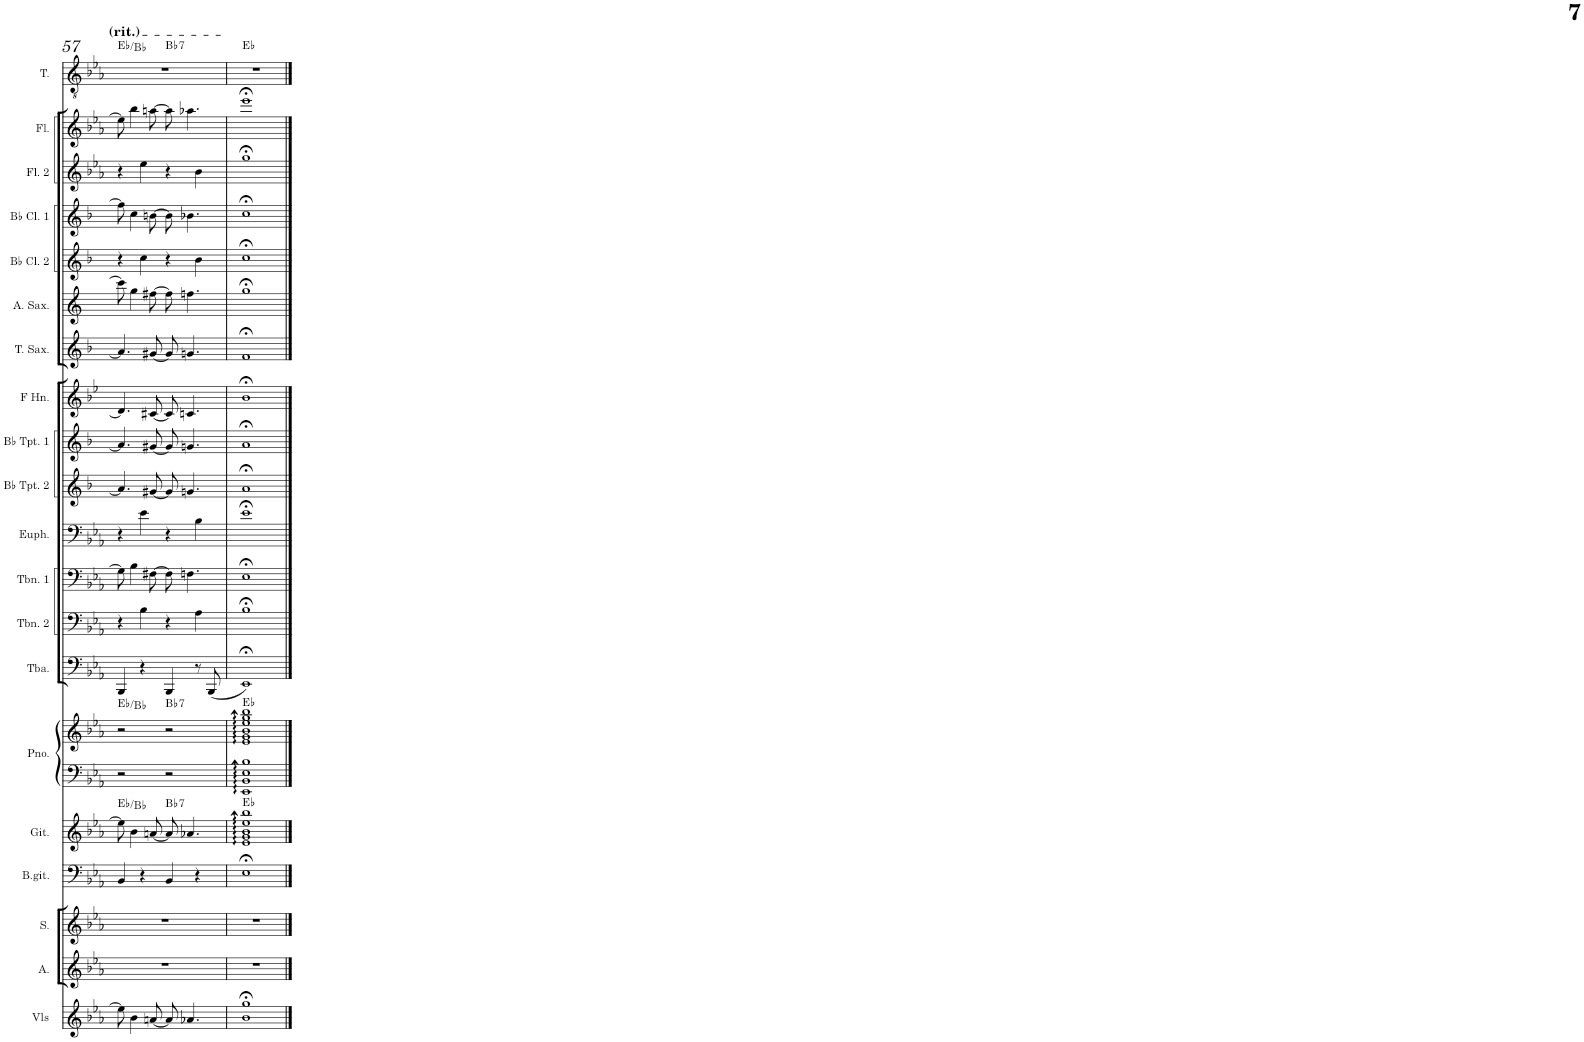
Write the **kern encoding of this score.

**kern	**kern	**kern	**kern	**kern	**harte	**kern	**kern	**harte	**kern	**kern	**kern	**kern	**kern	**kern	**kern	**kern	**kern	**kern	**kern	**kern	**kern	**kern	**harte
*part20	*part19	*part18	*part17	*part16	*part16	*part15	*part15	*part15	*part14	*part13	*part12	*part11	*part10	*part9	*part8	*part7	*part6	*part5	*part4	*part3	*part2	*part1	*part1
*staff21	*staff20	*staff19	*staff18	*staff17	*	*staff16	*staff15	*	*staff14	*staff13	*staff12	*staff11	*staff10	*staff9	*staff8	*staff7	*staff6	*staff5	*staff4	*staff3	*staff2	*staff1	*
*I"Violins	*I"Altos	*I"Sopranos	*I"Bassgitar	*I"Gitar	*	*I"Piano	*	*	*I"Tuba	*I"Trombone 2	*I"Trombone 1	*I"Euphonium	*I"Bb Trumpet 2	*I"Bb Trumpet 1	*I"Horn in F	*I"Tenor Saxophone	*I"Alto Saxophone	*I"Bb Clarinet 2	*I"Bb Clarinet 1	*I"Fløyte 2	*I"Flute	*I"Tenor	*
*I'Vls	*I'A.	*I'S.	*I'B.git.	*I'Git.	*	*I'Pno.	*	*	*I'Tba.	*I'Tbn. 2	*I'Tbn. 1	*I'Euph.	*I'Bb Tpt. 2	*I'Bb Tpt. 1	*	*I'T. Sax.	*I'A. Sax.	*I'Bb Cl. 2	*I'Bb Cl. 1	*I'Fl. 2	*I'Fl.	*I'T.	*
!!LO:PB:g=z
*clefG2	*clefG2	*clefG2	*clefF4	*clefG2	*	*clefF4	*clefG2	*	*clefF4	*clefF4	*clefF4	*clefF4	*clefG2	*clefG2	*clefG2	*clefG2	*clefG2	*clefG2	*clefG2	*clefG2	*clefG2	*clefGv2	*
*	*	*	*Trd7c12	*Trd7c12	*	*	*	*	*	*	*	*	*Trd1c2	*Trd1c2	*Trd4c7	*Trd8c14	*Trd5c9	*Trd1c2	*Trd1c2	*	*	*	*
*k[b-e-a-]	*k[b-e-a-]	*k[b-e-a-]	*k[b-e-a-]	*k[b-e-a-]	*	*k[b-e-a-]	*k[b-e-a-]	*	*k[b-e-a-]	*k[b-e-a-]	*k[b-e-a-]	*k[b-e-a-]	*k[b-]	*k[b-]	*k[b-e-]	*k[b-]	*k[]	*k[b-]	*k[b-]	*k[b-e-a-]	*k[b-e-a-]	*k[b-e-a-]	*
*M4/4	*M4/4	*M4/4	*M4/4	*M4/4	*	*M4/4	*M4/4	*	*M4/4	*M4/4	*M4/4	*M4/4	*M4/4	*M4/4	*M4/4	*M4/4	*M4/4	*M4/4	*M4/4	*M4/4	*M4/4	*M4/4	*
=57	=57	=57	=57	=57	=57	=57	=57	=57	=57	=57	=57	=57	=57	=57	=57	=57	=57	=57	=57	=57	=57	=57	=57
*	*	*	*	*	*	*	*	*	*	*	*	*	*	*	*	*	*	*	*	*	*	*^	*
8ee-\]	1r	1r	4BB-/	8ee-\]	Eb:maj/5	2r	2r	Eb:maj/5	4BBB-/	4r	8G\]	4r	4.a/]	4.a/]	4.d/]	4.a/]	8ccc\]	4r	8ff\]	4r	8ee-\]	1r	2ryy	Eb:maj/5
4b-\	.	.	.	4b-\	.	.	.	.	.	.	4B-\	.	.	.	.	.	4gg\	.	4cc\	.	4bb-\	.	.	.
.	.	.	4r	.	.	.	.	.	4r	4B-\	.	4e-\	.	.	.	.	.	4cc\	.	4ee-\	.	.	.	.
[8an/	.	.	.	[8an/	.	.	.	.	.	.	[8F#X\	.	[8g#X/	[8g#X/	[8c#X/	[8g#X/	[8ff#X\	.	[8bn\	.	[8aan\	.	.	.
!	!	!	!	!	!LO:H:kt=7	!	!	!LO:H:kt=7	!	!	!	!	!	!	!	!	!	!	!	!	!	!	!	!LO:H:kt=7
8a/]	.	.	4BB-/	8a/]	Bb:7	2r	2r	Bb:7	4BBB-/	4r	8F#\]	4r	8g#/]	8g#/]	8c#/]	8g#/]	8ff#\]	4r	8b\]	4r	8aa\]	.	2ryy	Bb:7
4.a-X/	.	.	.	4.a-X/	.	.	.	.	.	.	4.Fn\	.	4.gn/	4.gn/	4.cn/	4.gn/	4.ffn\	.	4.b-X\	.	4.aa-X\	.	.	.
.	.	.	4r	.	.	.	.	.	8r	4A-\	.	4B-\	.	.	.	.	.	4b-\	.	4b-\	.	.	.	.
.	.	.	.	.	.	.	.	.	(8BBB-/	.	.	.	.	.	.	.	.	.	.	.	.	.	.	.
*	*	*	*	*	*	*	*	*	*	*	*	*	*	*	*	*	*	*	*	*	*	*v	*v	*
=58	=58	=58	=58	=58	=58	=58	=58	=58	=58	=58	=58	=58	=58	=58	=58	=58	=58	=58	=58	=58	=58	=58	=58
1b-;< 1gg;<	1r	1r	1E-;<	1e-:: 1g:: 1b-:: 1ee-:: 1bb-::	Eb:maj	1EE-: 1BB-: 1E-: 1B-:	1e-:: 1g:: 1b-:: 1ee-:: 1gg:: 1bb-::	Eb:maj	1EE-;<)	1B-;<	1E-;<	1e-;<	1a;<	1a;<	1b-;<	1f;<	1gg;<	1cc;<	1cc;<	1gg;<	1eee-;<	1r	Eb:maj
==	==	==	==	==	==	==	==	==	==	==	==	==	==	==	==	==	==	==	==	==	==	==	==
*-	*-	*-	*-	*-	*-	*-	*-	*-	*-	*-	*-	*-	*-	*-	*-	*-	*-	*-	*-	*-	*-	*-	*-
